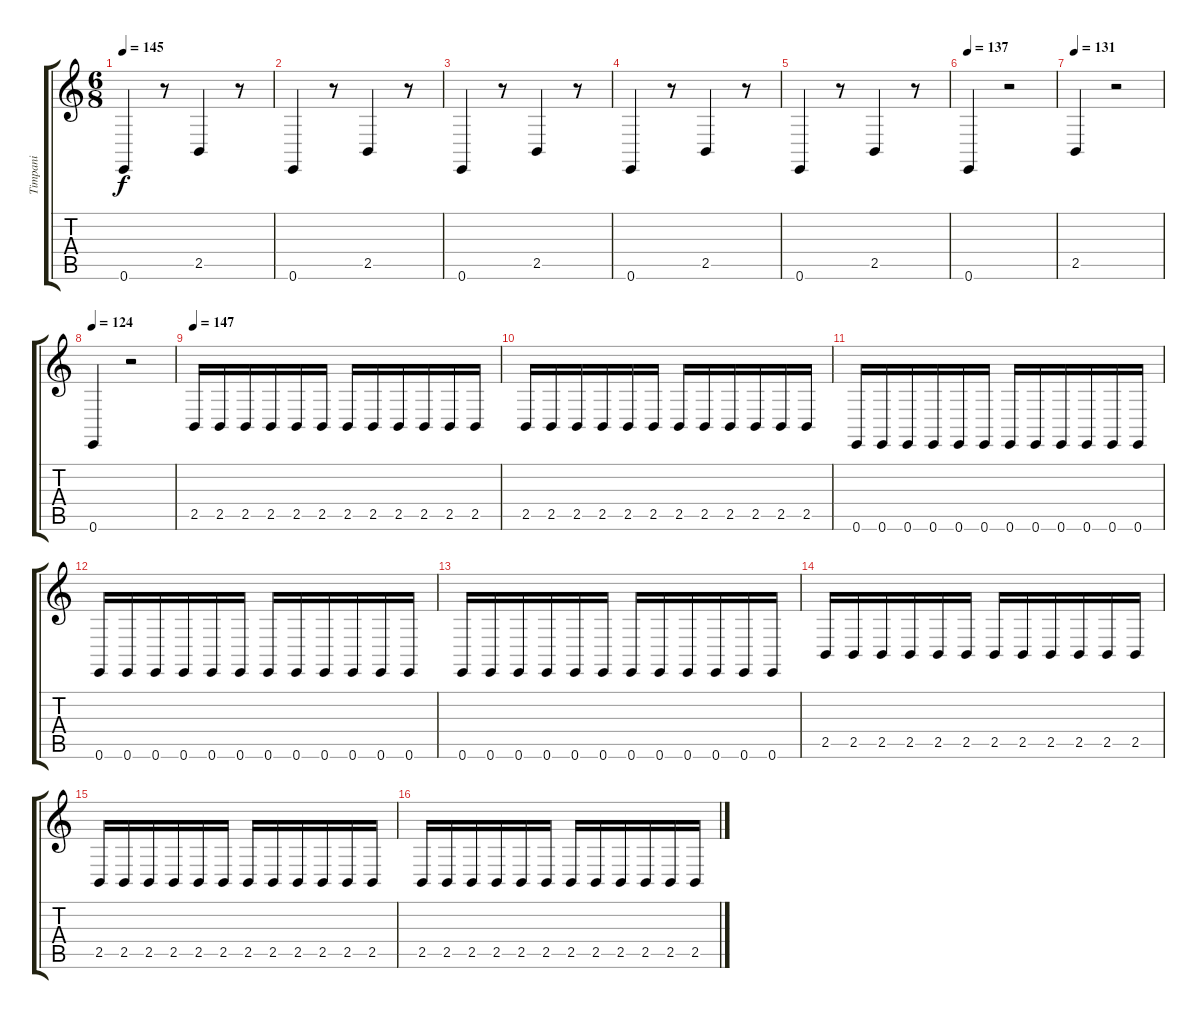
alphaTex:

\track ("Timpani" "Timpani") {instrument pizzicatostrings}
\staff {score tabs}
\tuning (E4 B3 G3 D3 A2 E2) {hide}
\ts (6 8)
\tempo 145
\clef g2
\ks c
0.6.4{dy f} r.8 2.5.4 r.8 |
0.6.4 r.8 2.5.4 r.8 |
0.6.4 r.8 2.5.4 r.8 |
0.6.4 r.8 2.5.4 r.8 |
0.6.4 r.8 2.5.4 r.8 |
\tempo 137
0.6.4 r.2 |
\tempo 131
2.5.4 r.2 |
\tempo 124
0.6.4 r.2 |
\tempo 147
2.5.16 2.5.16 2.5.16 2.5.16 2.5.16 2.5.16 2.5.16 2.5.16 2.5.16 2.5.16 2.5.16 2.5.16 |
2.5.16 2.5.16 2.5.16 2.5.16 2.5.16 2.5.16 2.5.16 2.5.16 2.5.16 2.5.16 2.5.16 2.5.16 |
0.6.16 0.6.16 0.6.16 0.6.16 0.6.16 0.6.16 0.6.16 0.6.16 0.6.16 0.6.16 0.6.16 0.6.16 |
0.6.16 0.6.16 0.6.16 0.6.16 0.6.16 0.6.16 0.6.16 0.6.16 0.6.16 0.6.16 0.6.16 0.6.16 |
0.6.16 0.6.16 0.6.16 0.6.16 0.6.16 0.6.16 0.6.16 0.6.16 0.6.16 0.6.16 0.6.16 0.6.16 |
2.5.16 2.5.16 2.5.16 2.5.16 2.5.16 2.5.16 2.5.16 2.5.16 2.5.16 2.5.16 2.5.16 2.5.16 |
2.5.16 2.5.16 2.5.16 2.5.16 2.5.16 2.5.16 2.5.16 2.5.16 2.5.16 2.5.16 2.5.16 2.5.16 |
2.5.16 2.5.16 2.5.16 2.5.16 2.5.16 2.5.16 2.5.16 2.5.16 2.5.16 2.5.16 2.5.16 2.5.16
